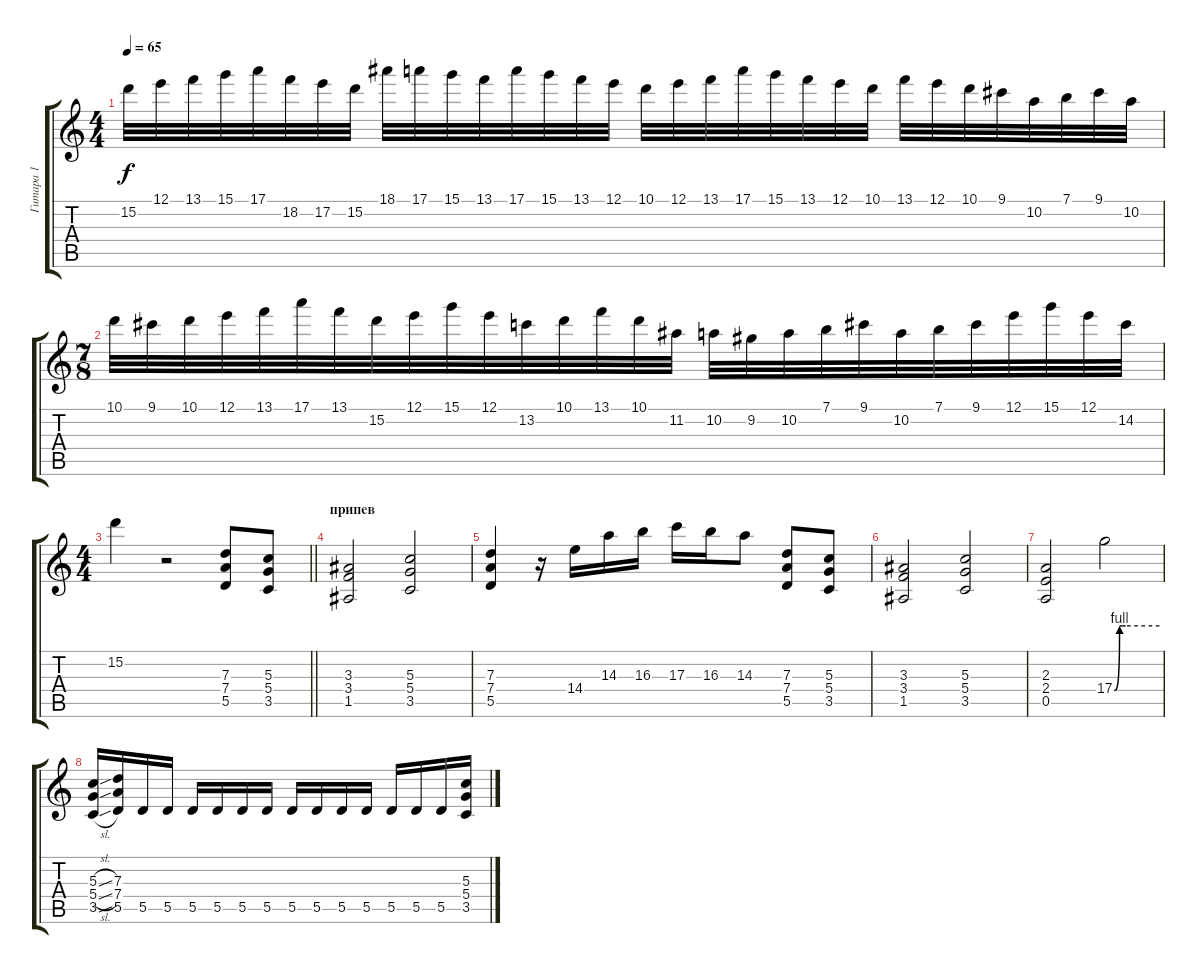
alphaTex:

\track ("Гитара 1" "Гитара 1") {instrument overdrivenguitar}
\staff {score tabs}
\tuning (E4 B3 G3 D3 A2 E2) {hide}
\ts (4 4)
\tempo 65
\clef g2
\ks c
15.2.32{dy f} 12.1.32 13.1.32 15.1.32 17.1.32 18.2.32 17.2.32 15.2.32 18.1.32 17.1.32 15.1.32 13.1.32 17.1.32 15.1.32 13.1.32 12.1.32 10.1.32 12.1.32 13.1.32 17.1.32 15.1.32 13.1.32 12.1.32 10.1.32 13.1.32 12.1.32 10.1.32 9.1.32 10.2.32 7.1.32 9.1.32 10.2.32 |
\ts (7 8)
10.1.32 9.1.32 10.1.32 12.1.32 13.1.32 17.1.32 13.1.32 15.2.32 12.1.32 15.1.32 12.1.32 13.2.32 10.1.32 13.1.32 10.1.32 11.2.32 10.2.32 9.2.32 10.2.32 7.1.32 9.1.32 10.2.32 7.1.32 9.1.32 12.1.32 15.1.32 12.1.32 14.2.32 |
\ts (4 4)
\barLineRight lightlight
15.2.4 r.2 (7.3 7.4 5.5).8 (5.3 5.4 3.5).8 |
\section ("" "припев")
(3.3 3.4 1.5).2 (5.3 5.4 3.5).2 |
(7.3 7.4 5.5).4 r.16 14.4.16 14.3.16 16.3.16 17.3.16 16.3.16 14.3.8 (7.3 7.4 5.5).8 (5.3 5.4 3.5).8 |
(3.3 3.4 1.5).2 (5.3 5.4 3.5).2 |
(2.3 2.4 0.5).2 17.4{be (custom 0 0 7 4 11 4 15 4 60 4)}.2 |
(5.3{sl} 5.4{sl} 3.5{sl}).16 (7.3 7.4 5.5).16 5.5.16 5.5.16 5.5.16 5.5.16 5.5.16 5.5.16 5.5.16 5.5.16 5.5.16 5.5.16 5.5.16 5.5.16 5.5.16 (5.3 5.4 3.5).16
